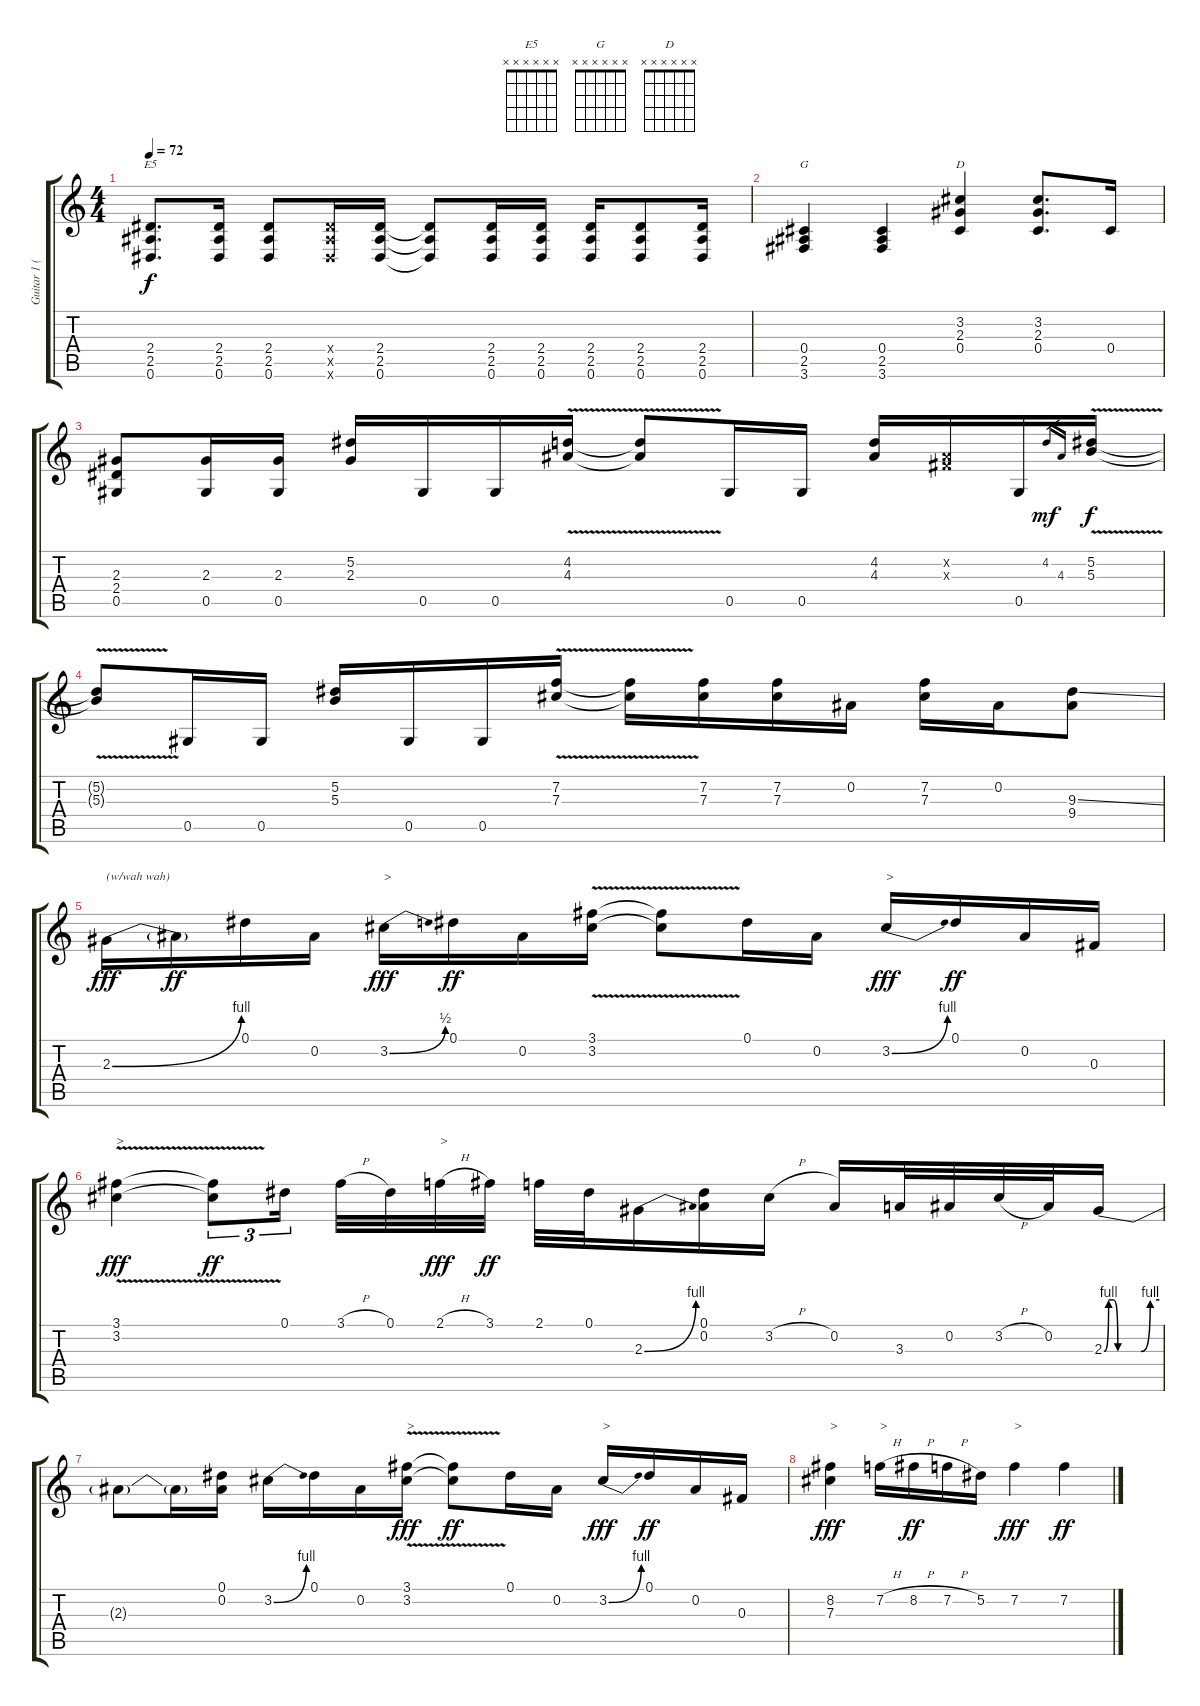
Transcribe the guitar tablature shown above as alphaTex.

\track ("Guitar 1 (Slash)" "Guitar 1 (") {instrument overdrivenguitar}
\staff {score tabs}
\tuning (Eb4 Bb3 Gb3 Db3 Ab2 Eb2) {hide}
\chord ("E5" x x x x x x)
\chord ("G" x x x x x x)
\chord ("D" x x x x x x)
\ts (4 4)
\tempo 72
\clef g2
\ks c
(2.4 2.5 0.6).8{d ch "E5" dy f} (2.4 2.5 0.6).16 (2.4 2.5 0.6).8 (2.4{x} 2.5{x} 0.6{x}).16 (2.4 2.5 0.6).16 (2.4{t} 2.5{t} 0.6{t}).8 (2.4 2.5 0.6).16 (2.4 2.5 0.6).16 (2.4 2.5 0.6).16 (2.4 2.5 0.6).8 (2.4 2.5 0.6).16 |
(0.4 2.5 3.6).4{ch "G"} (0.4 2.5 3.6).4 (3.2 2.3 0.4).4{ch "D"} (3.2 2.3 0.4).8{d} 0.4.16 |
(2.3 2.4 0.5).8 (2.3 0.5).16 (2.3 0.5).16 (5.2 2.3).16 0.5.16 0.5.16 (4.2{v} 4.3{v}).16 (4.2{t} 4.3{t}).8 0.5.16 0.5.16 (4.2 4.3).16 (0.2{x} 0.3{x}).16 0.5.16 4.2.16{gr dy mf} 4.3.16{gr} (5.2{v} 5.3{v}).16{dy f} |
(5.2{t} 5.3{t}).8 0.5.16 0.5.16 (5.2 5.3).16 0.5.16 0.5.16 (7.2{v} 7.3{v}).16 (7.2{t} 7.3{t}).16 (7.2 7.3).16 (7.2 7.3).16 0.2.16 (7.2 7.3).16 0.2.16 (9.3{ss} 9.4).8 |
2.3{be (bend 0 0 60 4)}.16{txt "(w/wah wah)" dy fff} 2.3{t}.16{dy ff} 0.1.16 0.2.16 3.2{be (bend 0 0 60 2)}.16{txt ">" dy fff} 0.1.16{dy ff} 0.2.16 (3.1{v} 3.2{v}).16 (3.1{t} 3.2{t}).8 0.1.16 0.2.16 3.2{be (bend 0 0 60 4)}.16{txt ">" dy fff} 0.1.16{dy ff} 0.2.16 0.3.16 |
(3.1{v} 3.2{v}).4{txt ">" dy fff} (3.1{t} 3.2{t}).8{tu (3 2) dy ff} 0.1.16{tu (3 2)} 3.1{h}.32 0.1.32 2.1{h}.32{txt ">" dy fff} 3.1.32{dy ff} 2.1.32 0.1.32 2.3{be (bend 0 0 60 4)}.16 (0.1 0.2).16 3.2{h}.16 0.2.16 3.3.32 0.2.32 3.2{h}.32 0.2.32 2.3{be (custom 0 0 5 4 10 4 15 0 30 0 40 0 50 4 60 4)}.16 |
2.3{t}.8 2.3{t}.16 (0.1 0.2).16 3.2{be (bend 0 0 60 4)}.16 0.1.16 0.2.16 (3.1{v} 3.2{v}).16{txt ">" dy fff} (3.1{t} 3.2{t}).8{dy ff} 0.1.16 0.2.16 3.2{be (bend 0 0 60 4)}.16{txt ">" dy fff} 0.1.16{dy ff} 0.2.16 0.3.16 |
(8.2 7.3).4{txt ">" dy fff} 7.2{h}.16{txt ">"} 8.2{h}.16{dy ff} 7.2{h}.16 5.2.16 7.2.4{txt ">" dy fff} 7.2.4{dy ff}
